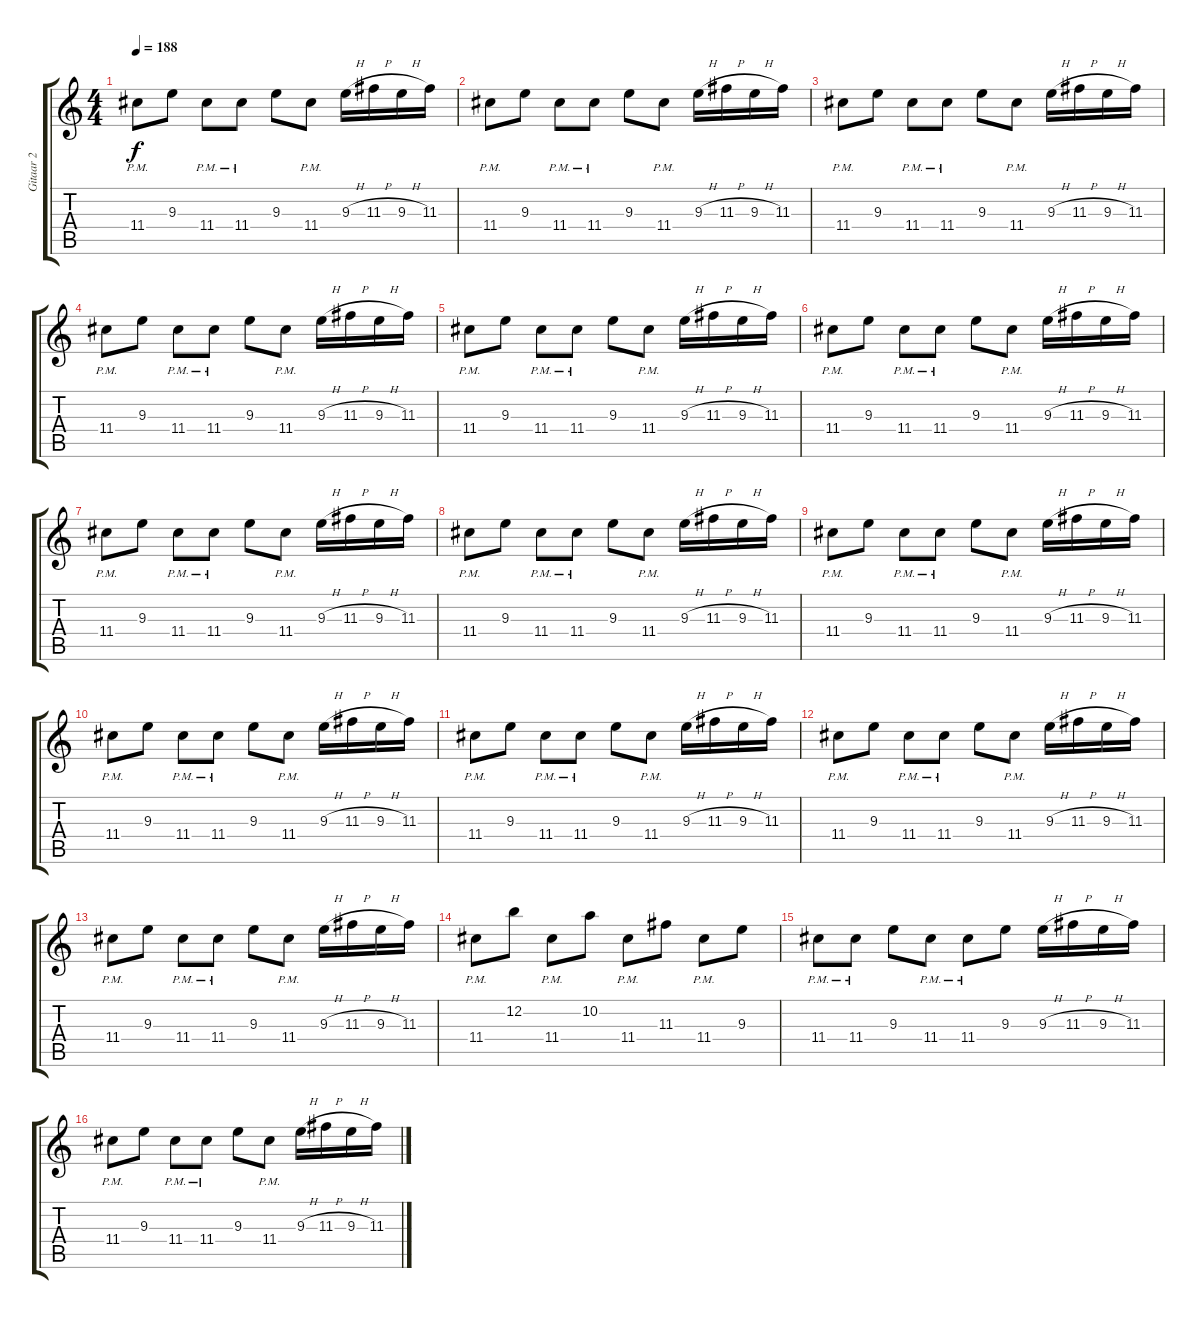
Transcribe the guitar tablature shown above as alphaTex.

\track ("Gitaar 2" "Gitaar 2") {instrument distortionguitar}
\staff {score tabs}
\tuning (E4 B3 G3 D3 A2 D2) {hide}
\ts (4 4)
\tempo 188
\clef g2
\ks c
11.4{pm}.8{dy f} 9.3.8 11.4{pm}.8 11.4{pm}.8 9.3.8 11.4{pm}.8 9.3{h}.16 11.3{h}.16 9.3{h}.16 11.3.16 |
11.4{pm}.8 9.3.8 11.4{pm}.8 11.4{pm}.8 9.3.8 11.4{pm}.8 9.3{h}.16 11.3{h}.16 9.3{h}.16 11.3.16 |
11.4{pm}.8 9.3.8 11.4{pm}.8 11.4{pm}.8 9.3.8 11.4{pm}.8 9.3{h}.16 11.3{h}.16 9.3{h}.16 11.3.16 |
11.4{pm}.8 9.3.8 11.4{pm}.8 11.4{pm}.8 9.3.8 11.4{pm}.8 9.3{h}.16 11.3{h}.16 9.3{h}.16 11.3.16 |
11.4{pm}.8 9.3.8 11.4{pm}.8 11.4{pm}.8 9.3.8 11.4{pm}.8 9.3{h}.16 11.3{h}.16 9.3{h}.16 11.3.16 |
11.4{pm}.8 9.3.8 11.4{pm}.8 11.4{pm}.8 9.3.8 11.4{pm}.8 9.3{h}.16 11.3{h}.16 9.3{h}.16 11.3.16 |
11.4{pm}.8 9.3.8 11.4{pm}.8 11.4{pm}.8 9.3.8 11.4{pm}.8 9.3{h}.16 11.3{h}.16 9.3{h}.16 11.3.16 |
11.4{pm}.8 9.3.8 11.4{pm}.8 11.4{pm}.8 9.3.8 11.4{pm}.8 9.3{h}.16 11.3{h}.16 9.3{h}.16 11.3.16 |
11.4{pm}.8 9.3.8 11.4{pm}.8 11.4{pm}.8 9.3.8 11.4{pm}.8 9.3{h}.16 11.3{h}.16 9.3{h}.16 11.3.16 |
11.4{pm}.8 9.3.8 11.4{pm}.8 11.4{pm}.8 9.3.8 11.4{pm}.8 9.3{h}.16 11.3{h}.16 9.3{h}.16 11.3.16 |
11.4{pm}.8 9.3.8 11.4{pm}.8 11.4{pm}.8 9.3.8 11.4{pm}.8 9.3{h}.16 11.3{h}.16 9.3{h}.16 11.3.16 |
11.4{pm}.8 9.3.8 11.4{pm}.8 11.4{pm}.8 9.3.8 11.4{pm}.8 9.3{h}.16 11.3{h}.16 9.3{h}.16 11.3.16 |
11.4{pm}.8 9.3.8 11.4{pm}.8 11.4{pm}.8 9.3.8 11.4{pm}.8 9.3{h}.16 11.3{h}.16 9.3{h}.16 11.3.16 |
11.4{pm}.8 12.2.8 11.4{pm}.8 10.2.8 11.4{pm}.8 11.3.8 11.4{pm}.8 9.3.8 |
11.4{pm}.8 11.4{pm}.8 9.3.8 11.4{pm}.8 11.4{pm}.8 9.3.8 9.3{h}.16 11.3{h}.16 9.3{h}.16 11.3.16 |
11.4{pm}.8 9.3.8 11.4{pm}.8 11.4{pm}.8 9.3.8 11.4{pm}.8 9.3{h}.16 11.3{h}.16 9.3{h}.16 11.3.16
